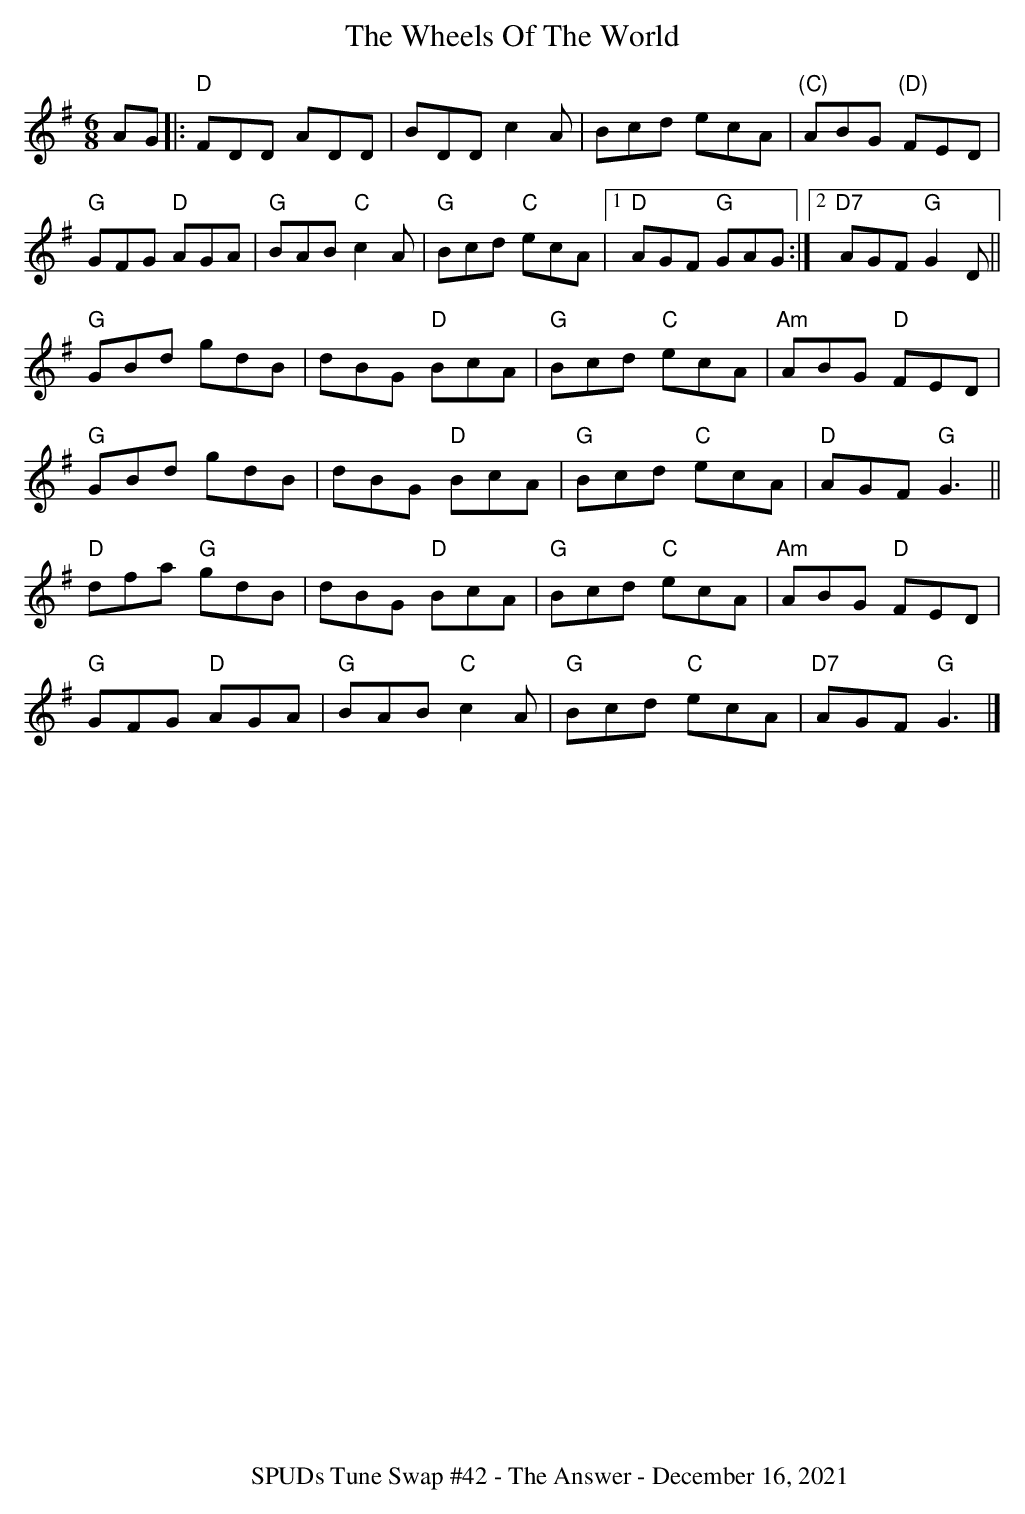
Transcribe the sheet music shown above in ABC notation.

X:1
T:Wheels Of The World, The
M: 6/8
L: 1/8
Q: 3/8=120 %guessing
K: Gmaj
AG|:"D"FDD ADD|BDD c2A|Bcd ecA|"(C)"ABG "(D)"FED|
"G"GFG "D"AGA|"G"BAB "C"c2A|"G"Bcd "C"ecA|1 "D"AGF "G"GAG:|2 "D7"AGF "G"G2D||
"G"GBd gdB|dBG "D"BcA|"G"Bcd "C"ecA|"Am"ABG "D"FED|
"G"GBd gdB|dBG "D"BcA|"G"Bcd "C"ecA|"D"AGF "G"G3||
"D"dfa "G"gdB|dBG "D"BcA|"G"Bcd "C"ecA|"Am"ABG "D"FED|
"G"GFG "D"AGA|"G"BAB "C"c2A|"G"Bcd "C"ecA|"D7"AGF "G"G3|]
